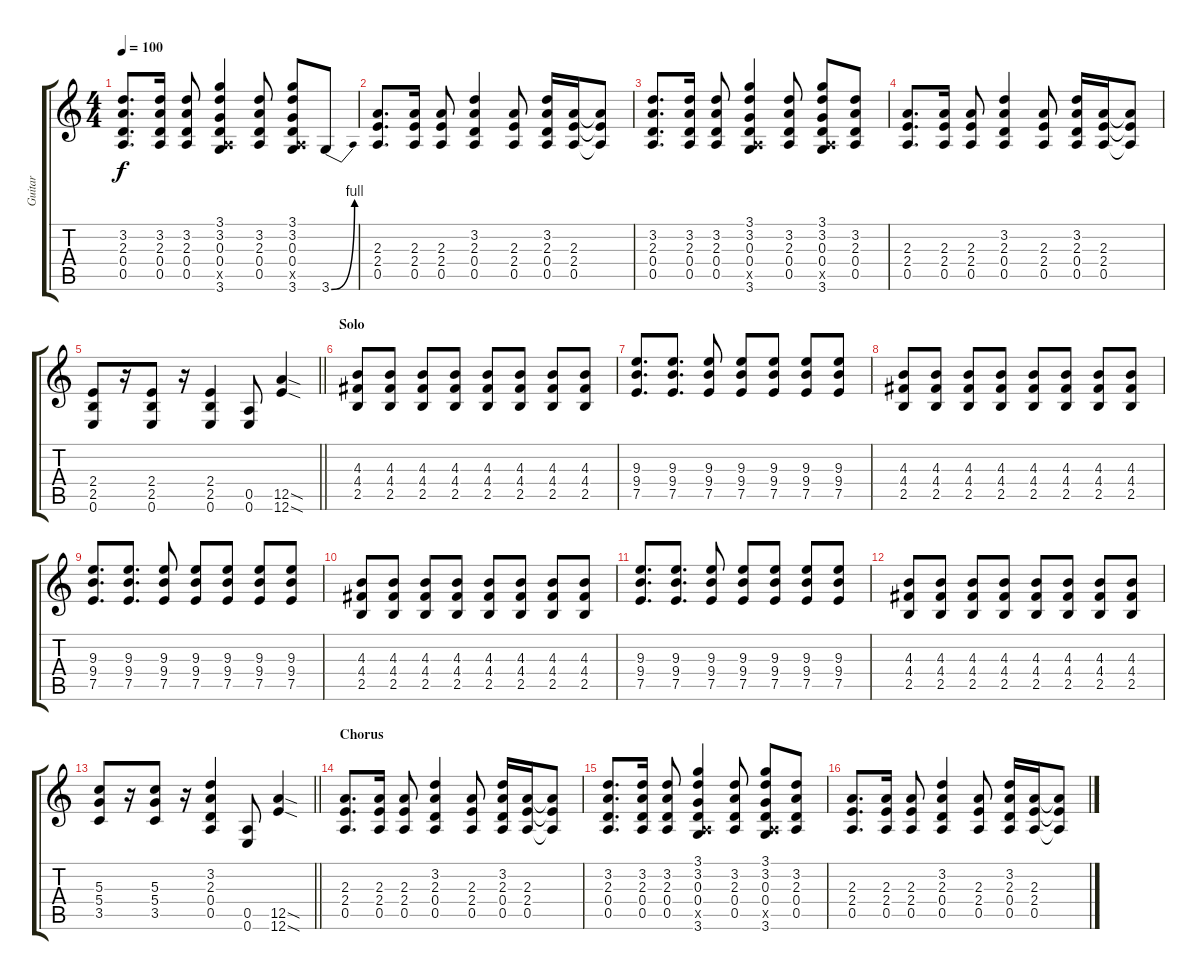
\track ("Guitar" "Guitar") {instrument distortionguitar}
\staff {score tabs}
\tuning (E4 B3 G3 D3 A2 E2) {hide}
\ts (4 4)
\tempo 100
\clef g2
\ks c
(3.2 2.3 0.4 0.5).8{d dy f} (3.2 2.3 0.4 0.5).16 (3.2 2.3 0.4 0.5).8 (3.1 3.2 0.3 0.4 0.5{x} 3.6).4 (3.2 2.3 0.4 0.5).8 (3.1 3.2 0.3 0.4 0.5{x} 3.6).8 3.6{be (bend 0 0 60 4)}.8 |
(2.3 2.4 0.5).8{d} (2.3 2.4 0.5).16 (2.3 2.4 0.5).8 (3.2 2.3 0.4 0.5).4 (2.3 2.4 0.5).8 (3.2 2.3 0.4 0.5).16 (2.3 2.4 0.5).16 (2.3{t} 2.4{t} 0.5{t}).8 |
(3.2 2.3 0.4 0.5).8{d} (3.2 2.3 0.4 0.5).16 (3.2 2.3 0.4 0.5).8 (3.1 3.2 0.3 0.4 0.5{x} 3.6).4 (3.2 2.3 0.4 0.5).8 (3.1 3.2 0.3 0.4 0.5{x} 3.6).8 (3.2 2.3 0.4 0.5).8 |
(2.3 2.4 0.5).8{d} (2.3 2.4 0.5).16 (2.3 2.4 0.5).8 (3.2 2.3 0.4 0.5).4 (2.3 2.4 0.5).8 (3.2 2.3 0.4 0.5).16 (2.3 2.4 0.5).16 (2.3{t} 2.4{t} 0.5{t}).8 |
\barLineRight lightlight
(2.4 2.5 0.6).8 r.16 (2.4 2.5 0.6).8 r.16 (2.4 2.5 0.6).4 (0.5 0.6).8 (12.5{sod} 12.6{sod}).4 |
\section ("" "Solo")
(4.3 4.4 2.5).8 (4.3 4.4 2.5).8 (4.3 4.4 2.5).8 (4.3 4.4 2.5).8 (4.3 4.4 2.5).8 (4.3 4.4 2.5).8 (4.3 4.4 2.5).8 (4.3 4.4 2.5).8 |
(9.3 9.4 7.5).8{d} (9.3 9.4 7.5).8{d} (9.3 9.4 7.5).8 (9.3 9.4 7.5).8 (9.3 9.4 7.5).8 (9.3 9.4 7.5).8 (9.3 9.4 7.5).8 |
(4.3 4.4 2.5).8 (4.3 4.4 2.5).8 (4.3 4.4 2.5).8 (4.3 4.4 2.5).8 (4.3 4.4 2.5).8 (4.3 4.4 2.5).8 (4.3 4.4 2.5).8 (4.3 4.4 2.5).8 |
(9.3 9.4 7.5).8{d} (9.3 9.4 7.5).8{d} (9.3 9.4 7.5).8 (9.3 9.4 7.5).8 (9.3 9.4 7.5).8 (9.3 9.4 7.5).8 (9.3 9.4 7.5).8 |
(4.3 4.4 2.5).8 (4.3 4.4 2.5).8 (4.3 4.4 2.5).8 (4.3 4.4 2.5).8 (4.3 4.4 2.5).8 (4.3 4.4 2.5).8 (4.3 4.4 2.5).8 (4.3 4.4 2.5).8 |
(9.3 9.4 7.5).8{d} (9.3 9.4 7.5).8{d} (9.3 9.4 7.5).8 (9.3 9.4 7.5).8 (9.3 9.4 7.5).8 (9.3 9.4 7.5).8 (9.3 9.4 7.5).8 |
(4.3 4.4 2.5).8 (4.3 4.4 2.5).8 (4.3 4.4 2.5).8 (4.3 4.4 2.5).8 (4.3 4.4 2.5).8 (4.3 4.4 2.5).8 (4.3 4.4 2.5).8 (4.3 4.4 2.5).8 |
\barLineRight lightlight
(5.3 5.4 3.5).8 r.16 (5.3 5.4 3.5).8 r.16 (3.2 2.3 0.4 0.5).4 (0.5 0.6).8 (12.5{sod} 12.6{sod}).4 |
\section ("" "Chorus")
(2.3 2.4 0.5).8{d} (2.3 2.4 0.5).16 (2.3 2.4 0.5).8 (3.2 2.3 0.4 0.5).4 (2.3 2.4 0.5).8 (3.2 2.3 0.4 0.5).16 (2.3 2.4 0.5).16 (2.3{t} 2.4{t} 0.5{t}).8 |
(3.2 2.3 0.4 0.5).8{d} (3.2 2.3 0.4 0.5).16 (3.2 2.3 0.4 0.5).8 (3.1 3.2 0.3 0.4 0.5{x} 3.6).4 (3.2 2.3 0.4 0.5).8 (3.1 3.2 0.3 0.4 0.5{x} 3.6).8 (3.2 2.3 0.4 0.5).8 |
(2.3 2.4 0.5).8{d} (2.3 2.4 0.5).16 (2.3 2.4 0.5).8 (3.2 2.3 0.4 0.5).4 (2.3 2.4 0.5).8 (3.2 2.3 0.4 0.5).16 (2.3 2.4 0.5).16 (2.3{t} 2.4{t} 0.5{t}).8
